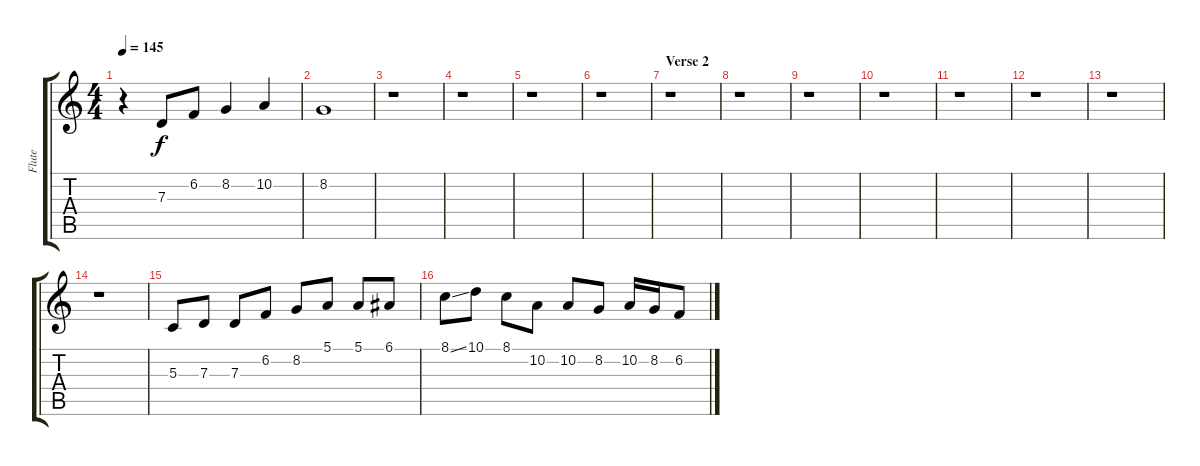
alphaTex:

\track ("Flute" "Flute") {instrument panflute}
\staff {score tabs}
\tuning (E4 B3 G3 D3 A2 E2) {hide}
\ts (4 4)
\tempo 145
\clef g2
\ks c
r.4{dy f} 7.3.8 6.2.8 8.2.4 10.2.4 |
8.2.1 |
r.1 |
r.1 |
r.1 |
r.1 |
\section ("" "Verse 2")
r.1 |
r.1 |
r.1 |
r.1 |
r.1 |
r.1 |
r.1 |
r.1 |
5.3.8 7.3.8 7.3.8 6.2.8 8.2.8 5.1.8 5.1.8 6.1.8 |
8.1{ss}.8 10.1.8 8.1.8 10.2.8 10.2.8 8.2.8 10.2.16 8.2.16 6.2.8
